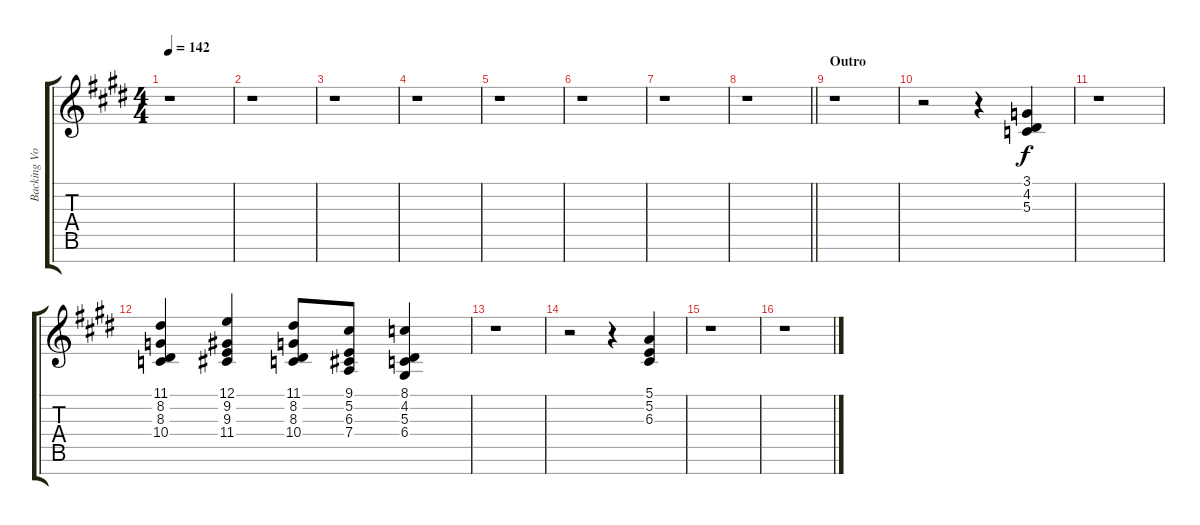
\track ("Backing Vocals" "Backing Vo") {instrument clarinet}
\staff {score tabs}
\tuning (E4 B3 G3 D3 A2 E2 B1) {hide}
\ts (4 4)
\tempo 142
\clef g2
\ks c#minor
r.1{dy f} |
r.1 |
r.1 |
r.1 |
r.1 |
r.1 |
r.1 |
\barLineRight lightlight
r.1 |
\section ("" "Outro")
r.1 |
r.2 r.4 (3.1 4.2 5.3).4 |
r.1 |
(11.1 8.2 8.3 10.4).4 (12.1 9.2 9.3 11.4).4 (11.1 8.2 8.3 10.4).8 (9.1 5.2 6.3 7.4).8 (8.1 4.2 5.3 6.4).4 |
r.1 |
r.2 r.4 (5.1 5.2 6.3).4 |
r.1 |
r.1
